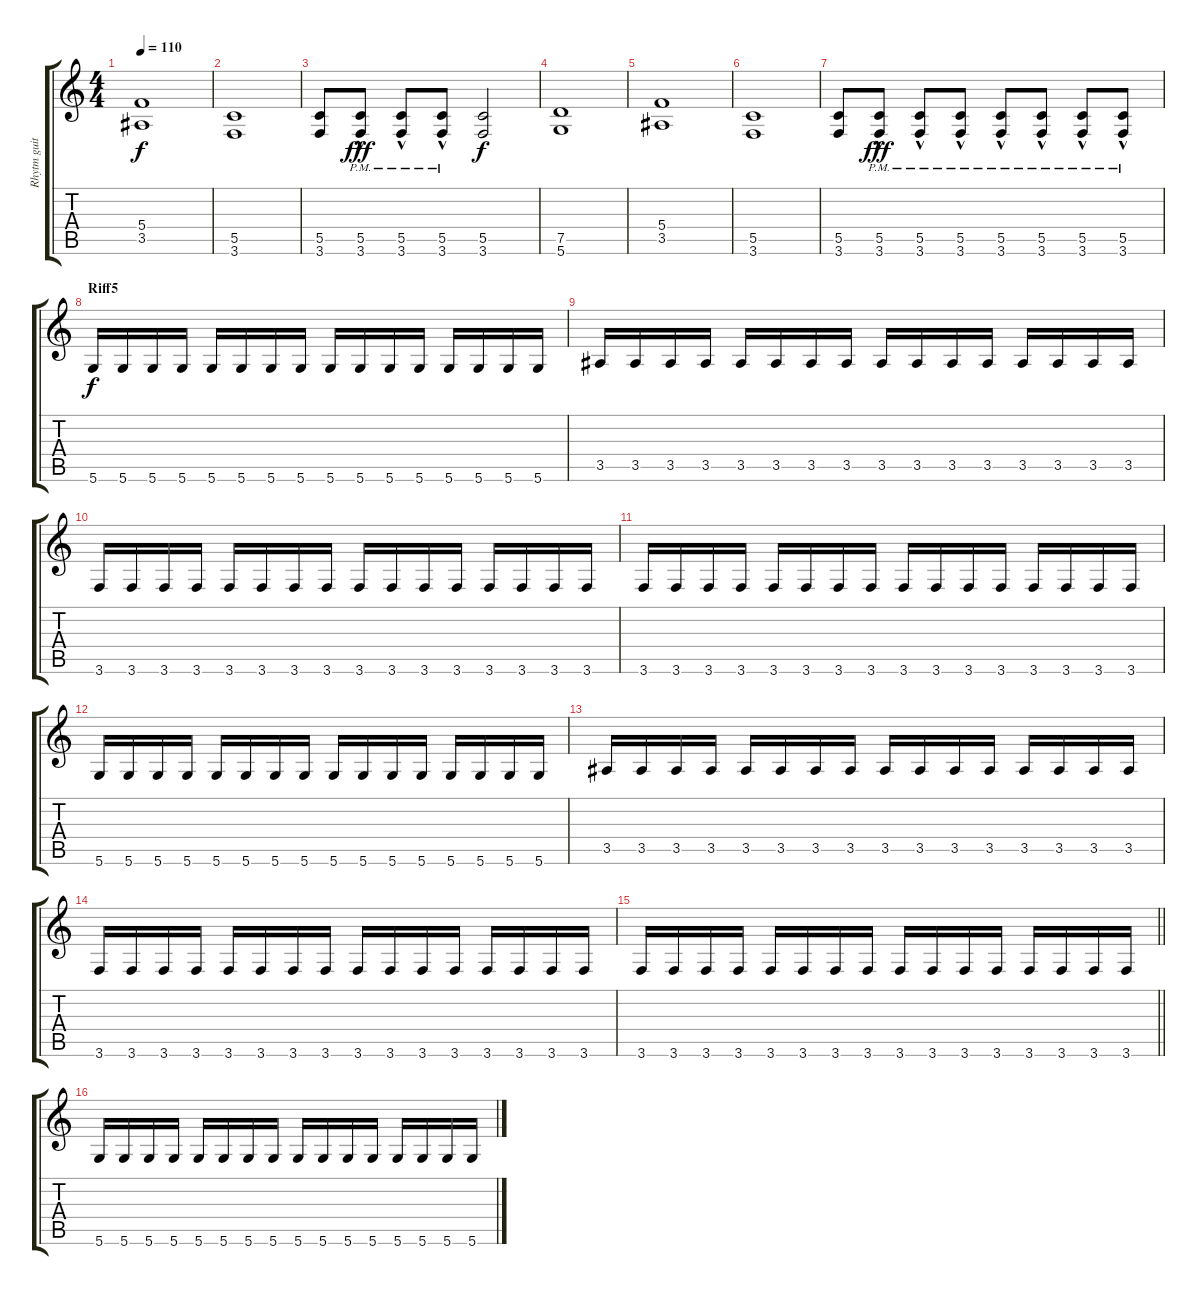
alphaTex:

\track ("Rhytm guitar" "Rhytm guit") {instrument distortionguitar}
\staff {score tabs}
\tuning (D4 A3 F3 C3 G2 D2) {hide}
\ts (4 4)
\tempo 110
\clef g2
\ks c
(5.4 3.5).1{dy f} |
(5.5 3.6).1 |
(5.5 3.6).8 (5.5{pm} 3.6{hac pm}).8{dy fff} (5.5{pm} 3.6{hac pm}).8 (5.5{pm} 3.6{hac pm}).8 (5.5 3.6).2{dy f} |
(7.5 5.6).1 |
(5.4 3.5).1 |
(5.5 3.6).1 |
(5.5 3.6).8 (5.5{pm} 3.6{hac pm}).8{dy fff} (5.5{pm} 3.6{hac pm}).8 (5.5{pm} 3.6{hac pm}).8 (5.5{pm} 3.6{hac pm}).8 (5.5{pm} 3.6{hac pm}).8 (5.5{pm} 3.6{hac pm}).8 (5.5{pm} 3.6{hac pm}).8 |
\section ("" "Riff5")
5.6.16{dy f} 5.6.16 5.6.16 5.6.16 5.6.16 5.6.16 5.6.16 5.6.16 5.6.16 5.6.16 5.6.16 5.6.16 5.6.16 5.6.16 5.6.16 5.6.16 |
3.5.16 3.5.16 3.5.16 3.5.16 3.5.16 3.5.16 3.5.16 3.5.16 3.5.16 3.5.16 3.5.16 3.5.16 3.5.16 3.5.16 3.5.16 3.5.16 |
3.6.16 3.6.16 3.6.16 3.6.16 3.6.16 3.6.16 3.6.16 3.6.16 3.6.16 3.6.16 3.6.16 3.6.16 3.6.16 3.6.16 3.6.16 3.6.16 |
3.6.16 3.6.16 3.6.16 3.6.16 3.6.16 3.6.16 3.6.16 3.6.16 3.6.16 3.6.16 3.6.16 3.6.16 3.6.16 3.6.16 3.6.16 3.6.16 |
5.6.16 5.6.16 5.6.16 5.6.16 5.6.16 5.6.16 5.6.16 5.6.16 5.6.16 5.6.16 5.6.16 5.6.16 5.6.16 5.6.16 5.6.16 5.6.16 |
3.5.16 3.5.16 3.5.16 3.5.16 3.5.16 3.5.16 3.5.16 3.5.16 3.5.16 3.5.16 3.5.16 3.5.16 3.5.16 3.5.16 3.5.16 3.5.16 |
3.6.16 3.6.16 3.6.16 3.6.16 3.6.16 3.6.16 3.6.16 3.6.16 3.6.16 3.6.16 3.6.16 3.6.16 3.6.16 3.6.16 3.6.16 3.6.16 |
\barLineRight lightlight
3.6.16 3.6.16 3.6.16 3.6.16 3.6.16 3.6.16 3.6.16 3.6.16 3.6.16 3.6.16 3.6.16 3.6.16 3.6.16 3.6.16 3.6.16 3.6.16 |
5.6.16 5.6.16 5.6.16 5.6.16 5.6.16 5.6.16 5.6.16 5.6.16 5.6.16 5.6.16 5.6.16 5.6.16 5.6.16 5.6.16 5.6.16 5.6.16
